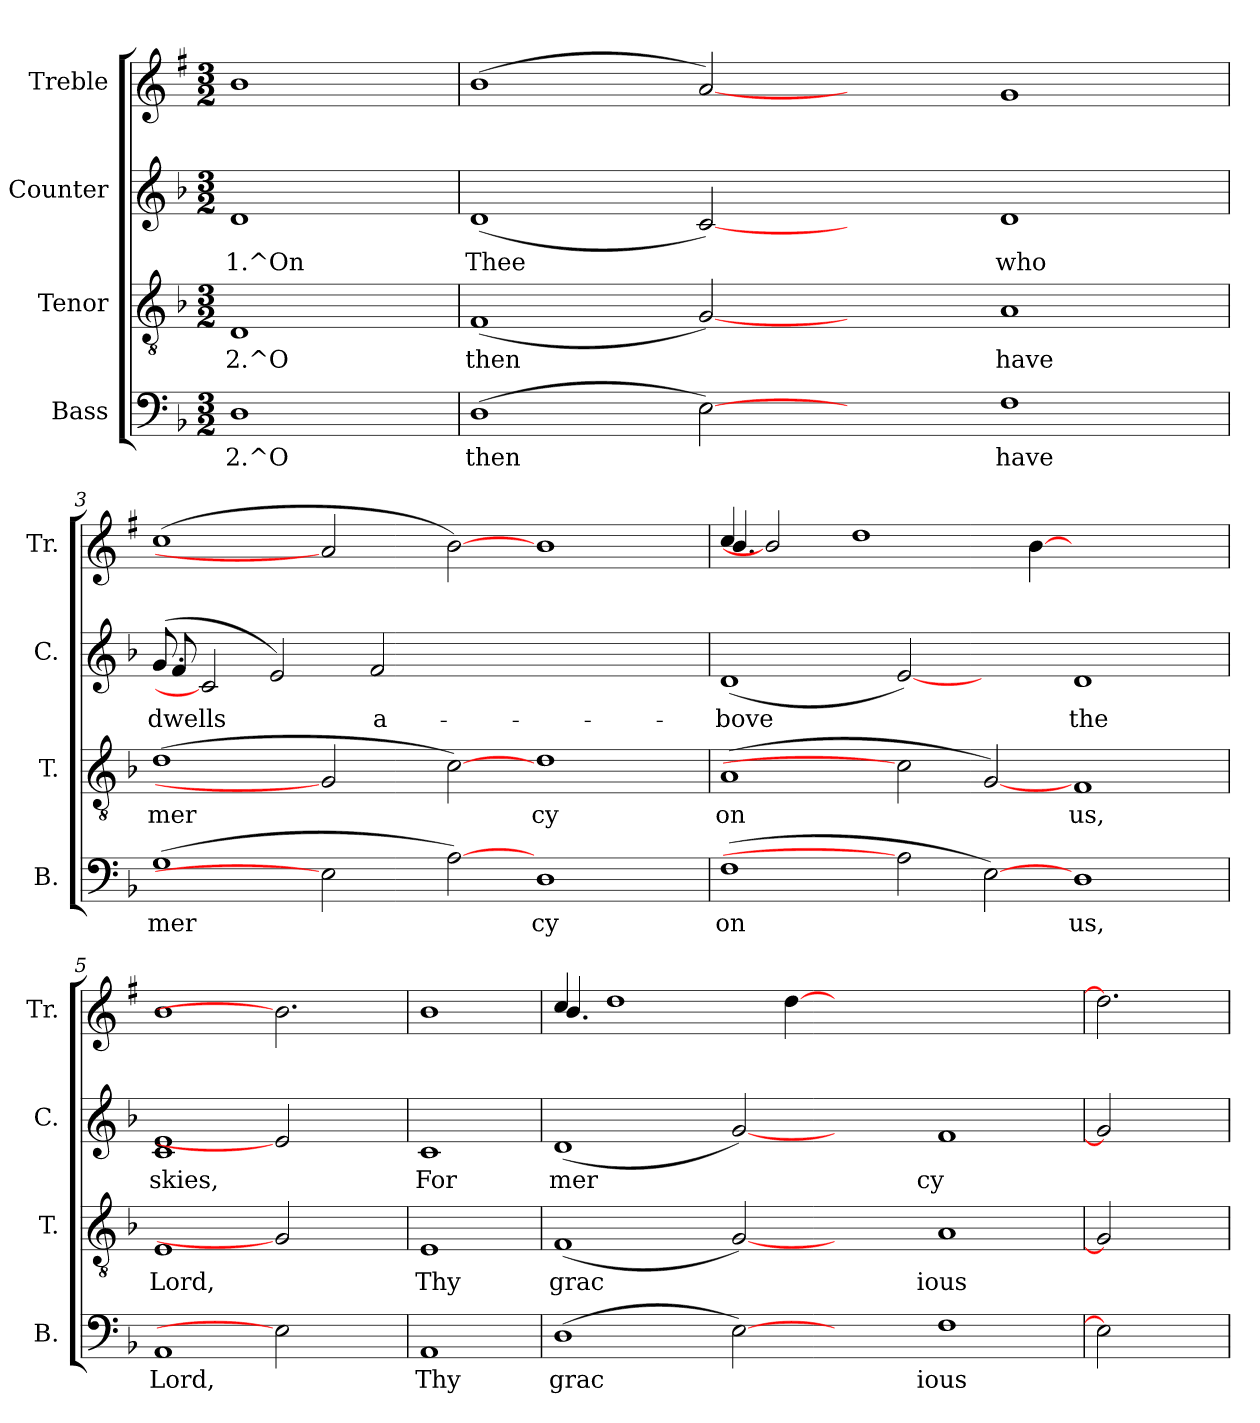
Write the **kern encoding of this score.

**kern	**text	**kern	**text	**kern	**text	**kern
*part4	*part4	*part3	*part3	*part2	*part2	*part1
*staff4	*staff4	*staff3	*staff3	*staff2	*staff2	*staff1
*I"Bass	*	*I"Tenor	*	*I"Counter	*	*I"Treble
*I'B.	*	*I'T.	*	*I'C.	*	*I'Tr.
!!LO:PB:g=z
*stria5	*	*stria5	*	*stria5	*	*stria5
*clefF4	*	*clefGv2	*	*clefG2	*	*clefG2
*	*	*	*	*	*	*ITrd1c2
*k[b-]	*	*k[b-]	*	*k[b-]	*	*k[b-]
*F:	*	*F:	*	*F:	*	*F:
*M3/2	*	*M3/2	*	*M3/2	*	*M3/2
=1	=1	=1	=1	=1	=1	=1
!	!LO:LY:a:rj	!	!LO:LY:b:rj	!	!LO:LY:b:rj	!
1D	2.^O	1D	2.^O	1d	1.^On	1a
=2	=2	=2	=2	=2	=2	=2
!	!LO:LY:a:rj	!	!LO:LY:b:rj	!	!LO:LY:b:rj	!
(>1D	then	(<1F	then	(<1d	Thee	(<1a
!	!LO:LY:a:rj	!	!LO:LY:b:rj	!	!LO:LY:b:rj	!
[2E)	.	[2G)	.	[2c)	.	[2g)
2ryy	.	2ryy	.	2ryy	.	2ryy
!	!LO:LY:a:rj	!	!LO:LY:b:rj	!	!LO:LY:b:rj	!
1F	have	1A	have	1d	who	1f
=3	=3	=3	=3	=3	=3	=3
!	!LO:LY:a:rj	!	!LO:LY:b:rj	!	!LO:LY:b:rj	!
*	*	*	*	*^	*	*
(>1G	mer-	(>1d	mer-	(<8.g/	8f/	dwells	(<1b-
.	.	.	.	.	1ryy	.	.
.	.	.	.	2c]	.	.	.
!	!	!	!	!	!	!LO:LY:b:rj	!
.	.	.	.	2e/)	.	.	.
2E]	.	2G]	.	.	.	.	2g]
.	.	.	.	.	4ryy	.	.
!	!	!	!	!	!	!LO:LY:b:rj	!
.	.	.	.	2f/	.	a-	.
.	.	.	.	.	16ryy	.	.
.	.	.	.	.	1ryy	.	.
!	!LO:LY:a:rj	!	!LO:LY:b:rj	!	!	!	!
[2A)	--	[2c)	--	.	.	.	[2a)
.	.	.	.	1ryy	.	.	.
!	!LO:LY:a:rj	!	!LO:LY:b:rj	!	!	!	!
1D	-cy	1d	-cy	.	.	.	1a
.	.	.	.	.	2ryy	.	.
.	.	.	.	4ryy	.	.	.
.	.	.	.	16ryy	16ryy	.	.
=4	=4	=4	=4	=4	=4	=4	=4
!	!LO:LY:a:rj	!	!LO:LY:b:rj	!	!	!LO:LY:b:rj	!
*	*	*	*	*v	*v	*	*^
(>1F	on	(<1A	on	(<1d	-bove	4b-/	4.a/
.	.	.	.	.	.	2a]	.
.	.	.	.	.	.	.	1ryy
.	.	.	.	.	.	1cc	.
!	!	!	!	!	!LO:LY:b:rj	!	!
2A]	.	2c]	.	[2e)	.	.	.
.	.	.	.	.	.	.	1ryy
!	!LO:LY:a:rj	!	!LO:LY:b:rj	!	!	!	!
[2E)	.	[2G)	.	2ryy	.	.	.
.	.	.	.	.	.	[4a	.
!	!LO:LY:a:rj	!	!LO:LY:b:rj	!	!LO:LY:b:rj	!	!
1D	us,	1F	us,	1d	the	1ryy	.
.	.	.	.	.	.	.	2ryy
.	.	.	.	.	.	.	8ryy
=5	=5	=5	=5	=5	=5	=5	=5
!	!LO:LY:a:rj	!	!LO:LY:b:rj	!	!LO:LY:b:rj	!	!
*	*	*	*	*	*	*v	*v
1AA	Lord,	1E	Lord,	1e 1c	skies,	1a
2E]	.	2G]	.	2e]	.	2.a]
4ryy	.	4ryy	.	4ryy	.	.
=6	=6	=6	=6	=6	=6	=6
!	!LO:LY:a:rj	!	!LO:LY:b:rj	!	!LO:LY:b:rj	!
1AA	Thy	1E	Thy	1c	For	1a
=7	=7	=7	=7	=7	=7	=7
!	!LO:LY:a:rj	!	!LO:LY:b:rj	!	!LO:LY:b:rj	!
*	*	*	*	*	*	*^
(>1D	grac-	(<1F	grac-	(<1d	mer-	4b-/	4.a/
.	.	.	.	.	.	1cc	.
.	.	.	.	.	.	.	1.ryy
!	!LO:LY:a:rj	!	!LO:LY:b:rj	!	!LO:LY:b:rj	!	!
[2E)	--	[2G)	--	[2g)	--	.	.
.	.	.	.	.	.	[4cc	.
2ryy	.	2ryy	.	2ryy	.	1.ryy	.
.	.	.	.	.	.	.	1ryy
!	!LO:LY:a:rj	!	!LO:LY:b:rj	!	!LO:LY:b:rj	!	!
1F	-ious	1A	-ious	1f	-cy	.	.
.	.	.	.	.	.	.	8ryy
*	*	*	*	*	*	*v	*v
=8	=8	=8	=8	=8	=8	=8
2E]	.	2G]	.	2g]	.	2.cc]
4ryy	.	4ryy	.	4ryy	.	.
=	=	=	=	=	=	=
*-	*-	*-	*-	*-	*-	*-
